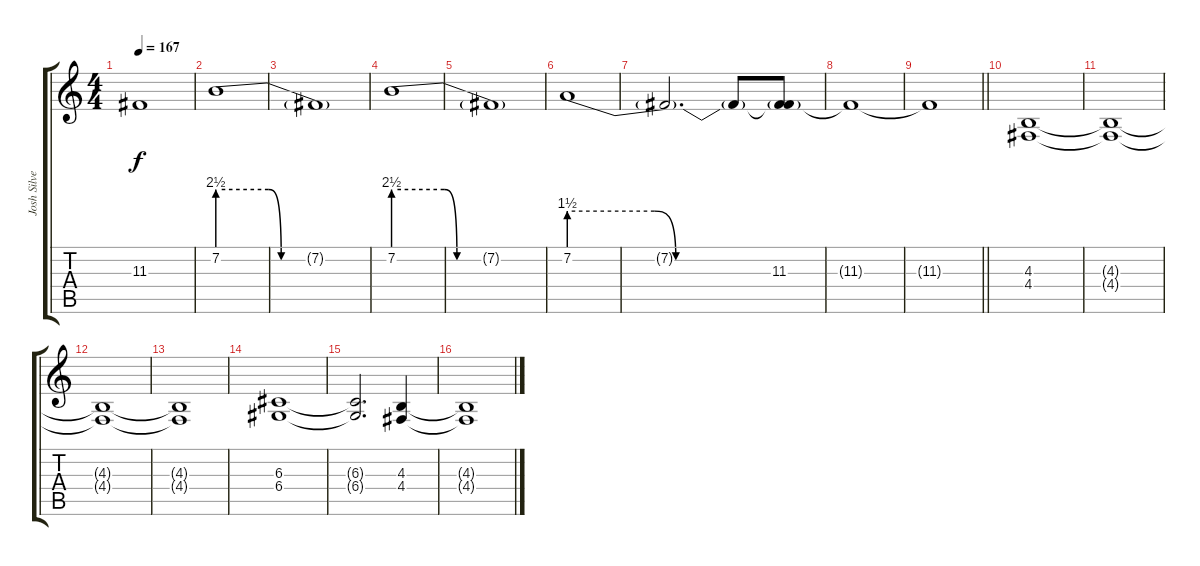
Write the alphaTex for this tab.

\track ("Josh Silver" "Josh Silve") {instrument harpsichord}
\staff {score tabs}
\tuning (E4 B3 G3 D3 A2 E2) {hide}
\ts (4 4)
\tempo 167
\clef g2
\ks c
11.3{t}.1{dy f} |
7.2{be (custom 0 10 20 10 25 0 60 0)}.1 |
7.2{t}.1 |
7.2{be (custom 0 10 20 10 25 0 60 0)}.1 |
7.2{t}.1 |
7.2{be (custom 0 6 20 6 25 0 60 0)}.1 |
7.2{t}.2{d} 7.2{t}.8 (7.2{t} 11.3).8 |
11.3{t}.1 |
\barLineRight lightlight
11.3{t}.1 |
\section ("" "")
(4.3 4.4).1{volume 8 instrument choiraahs} |
(4.3{t} 4.4{t}).1{volume 0} |
(4.3{t} 4.4{t}).1 |
(4.3{t} 4.4{t}).1 |
(6.3 6.4).1{volume 7} |
(6.3{t} 6.4{t}).2{d} (4.3 4.4).4 |
(4.3{t} 4.4{t}).1
